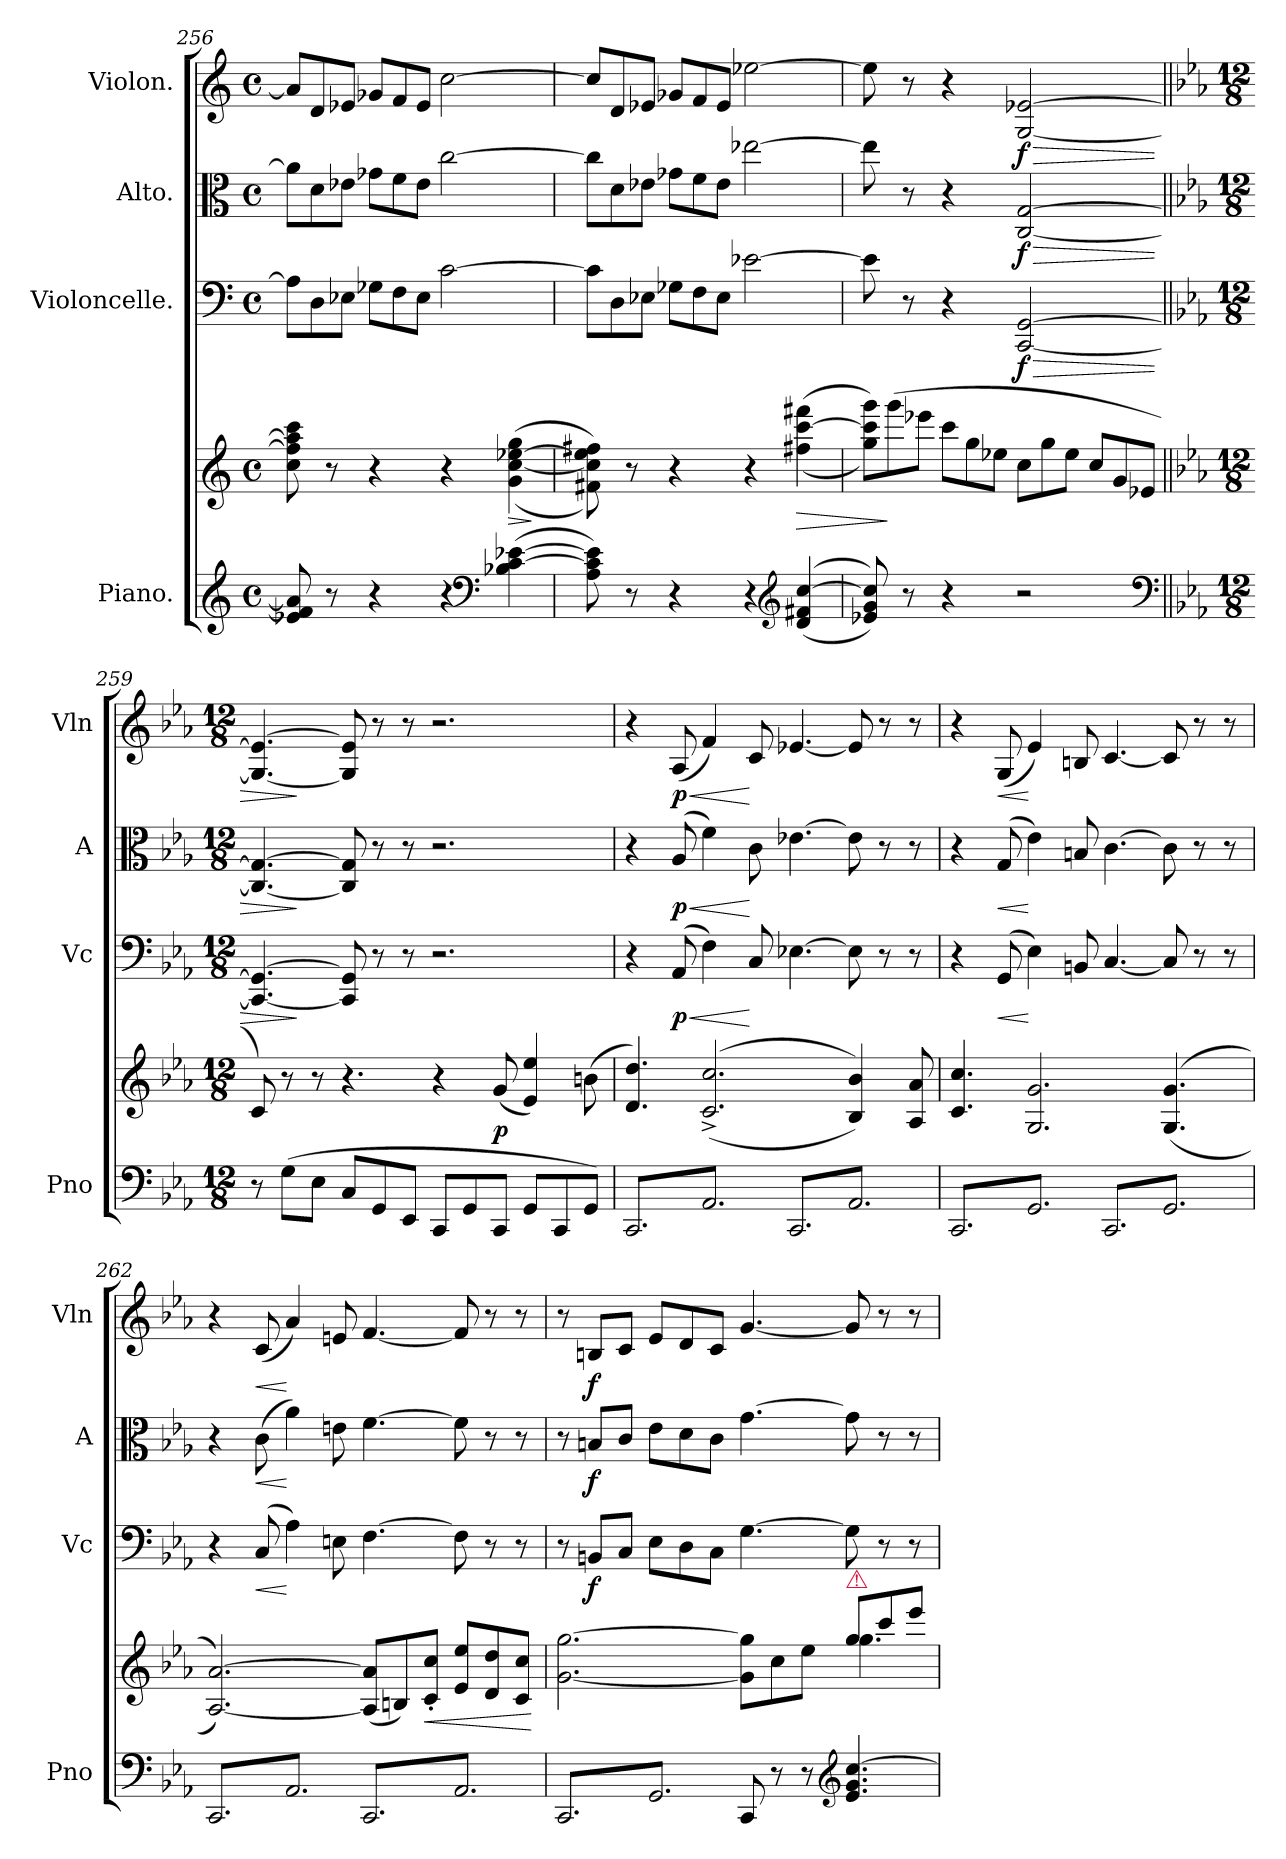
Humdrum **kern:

**kern	**kern	**dynam	**kern	**dynam	**kern	**dynam	**kern	**dynam
*part4	*part4	*part4	*part3	*part3	*part2	*part2	*part1	*part1
*staff5	*staff4	*staff4/5	*staff3	*staff3	*staff2	*staff2	*staff1	*staff1
*I"Piano.	*	*	*I"Violoncelle.	*	*I"Alto.	*	*I"Violon.	*
*I'Pno	*	*	*I'Vc	*	*I'A	*	*I'Vln	*
*clefG2	*clefG2	*	*clefF4	*	*clefC3	*	*clefG2	*
*k[]	*k[]	*	*k[]	*	*k[]	*	*k[]	*
*M4/4	*M4/4	*	*M4/4	*	*M4/4	*	*M4/4	*
*met(c)	*met(c)	*	*met(c)	*	*met(c)	*	*met(c)	*
*	*	*	*Xtuplet	*	*Xtuplet	*	*Xtuplet	*
=256	=256	=256	=256	=256	=256	=256	=256	=256
8e-X/ 8f#]/ 8a]/	8cc\ 8ff#]\ 8aa]\ 8ccc\	.	12A\L]	.	12a\L]	.	12a/L]	.
.	.	.	12D\	.	12d\	.	12d/	.
8r	8r	.	.	.	.	.	.	.
.	.	.	12E-X\J	.	12e-X\J	.	12e-X/J	.
4r	4r	.	12G-X\L	.	12g-X\L	.	12g-X/L	.
.	.	.	12F\	.	12f\	.	12f/	.
.	.	.	12E-\J	.	12e-\J	.	12e-/J	.
4r	4r	.	[2c\	.	[2cc\	.	[2cc\	.
*clefF4	*	*	*	*	*	*	*	*
!	!	!LO:HP:b	!	!	!	!	!	!
(<4B-X\ [4c\ [4e-X\	(<(>4g\ [4cc\ [4ee-X\ 4gg\	>	.	.	.	.	.	.
.	.	]	.	.	.	.	.	.
=257	=257	=257	=257	=257	=257	=257	=257	=257
8A\ 8c]\ 8e-]\)	8f#X\ 8cc]\ 8ee-]\ 8ff#X\))	.	12c\L]	.	12cc\L]	.	12cc/L]	.
.	.	.	12D\	.	12d\	.	12d/	.
8r	8r	.	.	.	.	.	.	.
.	.	.	12E-X\J	.	12e-X\J	.	12e-X/J	.
4r	4r	.	12G-X\L	.	12g-X\L	.	12g-X/L	.
.	.	.	12F\	.	12f\	.	12f/	.
.	.	.	12E-\J	.	12e-\J	.	12e-/J	.
4r	4r	.	[2e-X\	.	[2ee-X\	.	[2ee-X\	.
*clefG2	*	*	*	*	*	*	*	*
!	!	!LO:HP:b	!	!	!	!	!	!
(<(>4d/ 4f#X/ [4cc/	(<(>4ff#X\ [4ccc\ 4fff#X\	>	.	.	.	.	.	.
=258	=258	=258	=258	=258	=258	=258	=258	=258
*	*Xtuplet	*	*	*	*	*	*	*
8e-X/ 8g/ 8cc]/))	12gg\ 12ccc]\ 12ggg\L))	.	8e-\]	.	8ee-\]	.	8ee-\]	.
.	(12ggg\	]	.	.	.	.	.	.
8r	.	.	8r	.	8r	.	8r	.
.	12eee-X\J	.	.	.	.	.	.	.
4r	12ccc\L	.	4r	.	4r	.	4r	.
.	12gg\	.	.	.	.	.	.	.
.	12ee-X\J	.	.	.	.	.	.	.
!	!	!	!	!LO:HP:b	!	!LO:HP:b	!	!LO:HP:b
2r	12cc\L	.	[2CC/ [2GG/	> f	[2C/ [2G/	> f	[2G/ [2e-X/	> f
.	12gg\	.	.	.	.	.	.	.
.	12ee-\J	.	.	.	.	.	.	.
.	12cc/L	.	.	.	.	.	.	.
.	12g/	.	.	.	.	.	.	.
.	12e-X/J	.	.	.	.	.	.	.
*clefF4	*	*	*	*	*	*	*	*
=259||	=259||	=259||	=259||	=259||	=259||	=259||	=259||	=259||
*k[b-e-a-]	*k[b-e-a-]	*	*k[b-e-a-]	*	*k[b-e-a-]	*	*k[b-e-a-]	*
*M12/8	*M12/8	*	*M12/8	*	*M12/8	*	*M12/8	*
8r	8c/)	.	4.CC_/ 4.GG_/	.	4.C_/ 4.G_/	.	4.G_/ 4.e-_/	.
(8G\L	8r	.	.	.	.	.	.	.
8E-\J	8r	.	.	.	.	.	.	.
8C/L	4.r	.	8CC]/ 8GG]/	]	8C]/ 8G]/	]	8G]/ 8e-]/	]
8GG/	.	.	8r	.	8r	.	8r	.
8EE-/J	.	.	8r	.	8r	.	8r	.
8CC/L	4r	.	2.r	.	2.r	.	2.r	.
8GG/	.	.	.	.	.	.	.	.
8CC/J	(>8g/	p	.	.	.	.	.	.
8GG/L	4e-/ 4ee-/)	.	.	.	.	.	.	.
8CC/	.	.	.	.	.	.	.	.
8GG/J)	(8bn\	.	.	.	.	.	.	.
=260	=260	=260	=260	=260	=260	=260	=260	=260
*tremolo	*	*	*	*	*	*	*	*
8CC/L	4.d/ 4.dd/)	.	4r	.	4r	.	4r	.
8AA-/	.	.	.	.	.	.	.	.
!	!	!	!	!LO:HP:b	!	!LO:HP:b	!	!LO:HP:b
8CC/	.	.	(8AA-/	< p	(8A-/	< p	(8A-/	< p
8AA-/	(<(>2.c^>/ 2.cc^>/	.	4F\)	.	4f\)	.	4f/)	.
8CC/	.	.	.	.	.	.	.	.
8AA-/J	.	.	8C/	[	8c\	[	8c/	[
8CC/L	.	.	[4.E-X\	.	[4.e-X\	.	[4.e-X/	.
8AA-/	.	.	.	.	.	.	.	.
8CC/	.	.	.	.	.	.	.	.
8AA-/	4B-/ 4b-/))	.	8E-\]	.	8e-\]	.	8e-/]	.
8CC/	.	.	8r	.	8r	.	8r	.
8AA-/J	8A-/ 8a-/	.	8r	.	8r	.	8r	.
=261	=261	=261	=261	=261	=261	=261	=261	=261
8CC/L	4.c/ 4.cc/	.	4r	.	4r	.	4r	.
8GG/	.	.	.	.	.	.	.	.
!	!	!	!	!LO:HP:b	!	!LO:HP:b	!	!LO:HP:b
8CC/	.	.	(8GG/	<	(8G/	<	(8G/	<
8GG/	2.G/ 2.g/	.	4E-\)	[	4e-\)	[	4e-/)	[
8CC/	.	.	.	.	.	.	.	.
8GG/J	.	.	8BBn/	.	8Bn/	.	8Bn/	.
8CC/L	.	.	[4.C/	.	[4.c\	.	[4.c/	.
8GG/	.	.	.	.	.	.	.	.
8CC/	.	.	.	.	.	.	.	.
8GG/	(<(>4.G/ 4.g/	.	8C/]	.	8c\]	.	8c/]	.
8CC/	.	.	8r	.	8r	.	8r	.
8GG/J	.	.	8r	.	8r	.	8r	.
=262	=262	=262	=262	=262	=262	=262	=262	=262
8CC/L	[2.A-/ [2.a-/))	.	4r	.	4r	.	4r	.
8AA-/	.	.	.	.	.	.	.	.
!	!	!	!	!LO:HP:b	!	!LO:HP:b	!	!LO:HP:b
8CC/	.	.	(8C/	<	(8c\	<	(8c/	<
8AA-/	.	.	4A-\)	[	4a-\)	[	4a-/)	[
8CC/	.	.	.	.	.	.	.	.
8AA-/J	.	.	8En\	.	8en\	.	8en/	.
8CC/L	(8A-]/ 8a-]/L	.	[4.F\	.	[4.f\	.	[4.f/	.
8AA-/	8Bn/)	.	.	.	.	.	.	.
!	!	!LO:HP:b	!	!	!	!	!	!
8CC/	8c'>/ 8cc'>/J	<	.	.	.	.	.	.
8AA-/	8e-/ 8ee-/L	.	8F\]	.	8f\]	.	8f/]	.
8CC/	8d/ 8dd/	.	8r	.	8r	.	8r	.
8AA-/J	8c/ 8cc/J	.	8r	.	8r	.	8r	.
.	.	[	.	.	.	.	.	.
=263	=263	=263	=263	=263	=263	=263	=263	=263
*	*^	*	*	*	*	*	*	*
8CC/L	[2.g\ [2.gg\	2.ryy	.	8r	.	8r	.	8r	.
8GG/	.	.	.	8BBn/L	f	8Bn/L	f	8Bn/L	f
8CC/	.	.	.	8C/J	.	8c/J	.	8c/J	.
8GG/	.	.	.	8E-\L	.	8e-\L	.	8e-/L	.
8CC/	.	.	.	8D\	.	8d\	.	8d/	.
8GG/J	.	.	.	8C\J	.	8c\J	.	8c/J	.
*Xtremolo	*	*	*	*	*	*	*	*	*
8CC/	8g]\ 8gg]\L	4.ryy	.	[4.G\	.	[4.g\	.	[4.g/	.
8r	8cc\	.	.	.	.	.	.	.	.
8r	8ee-\J	.	.	.	.	.	.	.	.
*clefG2	*	*	*	*	*	*	*	*	*
!	!LO:TX:a:color=crimson:t=⚠	!	!	!	!	!	!	!	!
4.e-/ 4.g/ [4.cc/	8gg/L	4.gg\	.	8G\]	.	8g\]	.	8g/]	.
.	8ccc/	.	.	8r	.	8r	.	8r	.
.	8eee-/J	.	.	8r	.	8r	.	8r	.
*	*v	*v	*	*	*	*	*	*	*
=	=	=	=	=	=	=	=	=
*-	*-	*-	*-	*-	*-	*-	*-	*-
